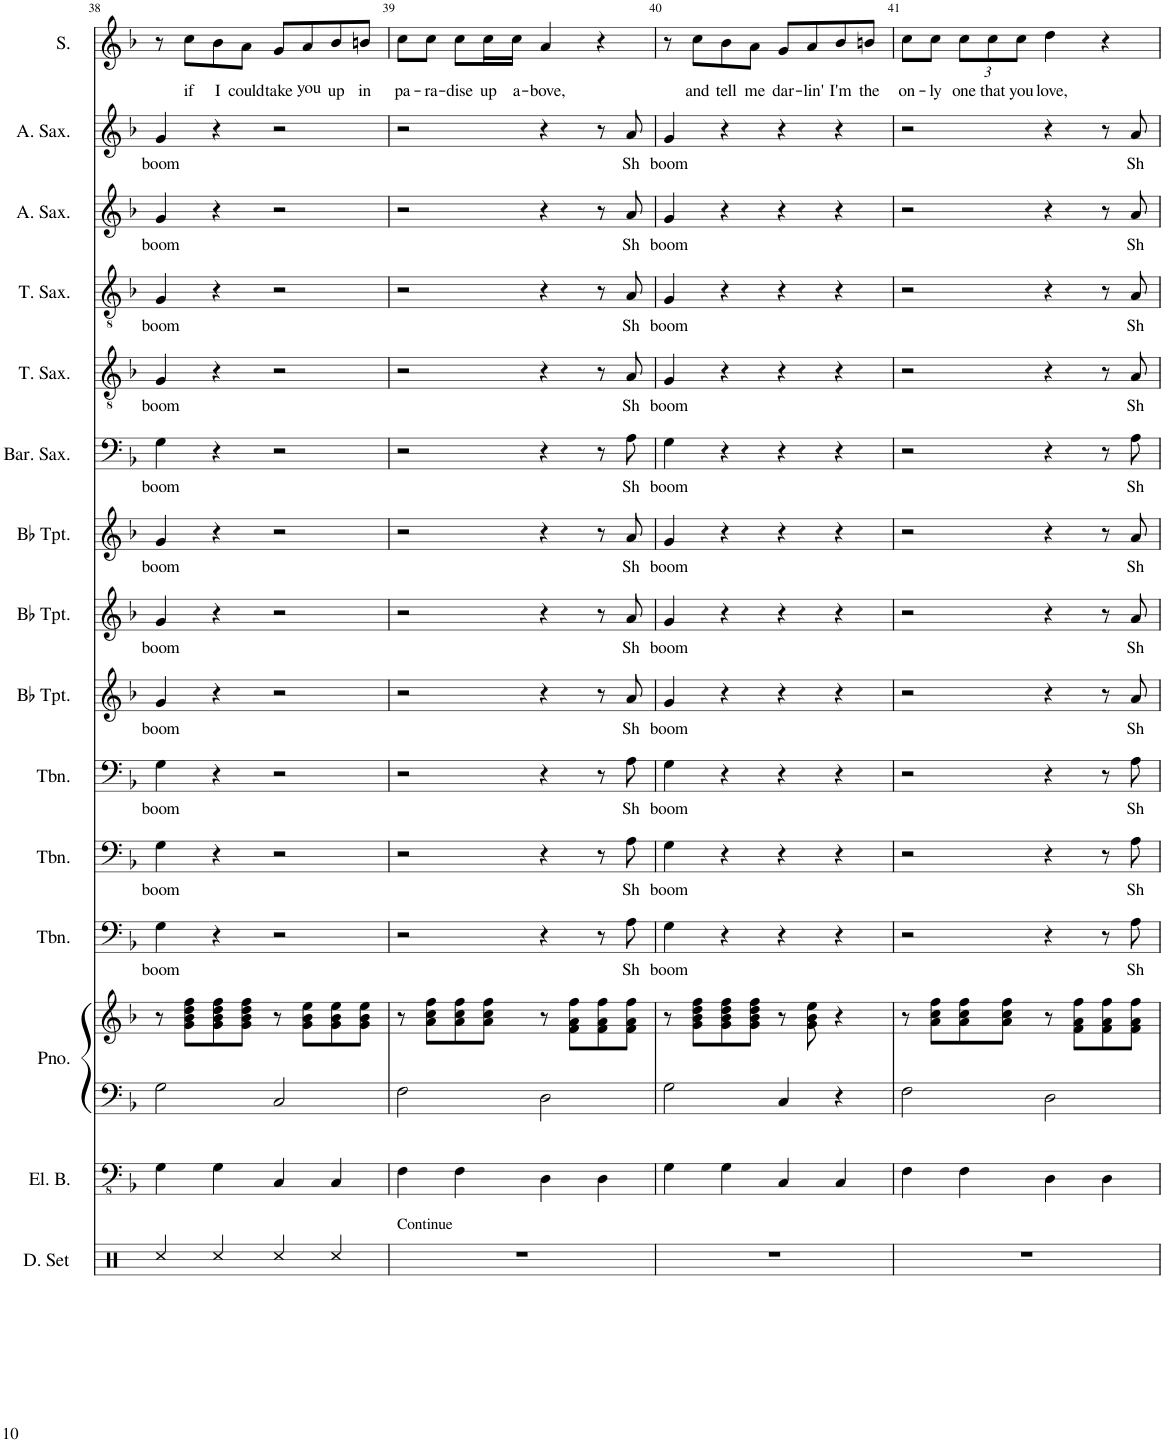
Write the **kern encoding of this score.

**kern	**kern	**kern	**kern	**kern	**text	**kern	**text	**kern	**text	**kern	**text	**kern	**text	**kern	**text	**kern	**text	**kern	**text	**kern	**text	**kern	**text	**kern	**text	**kern	**text
*part15	*part14	*part13	*part13	*part12	*part12	*part11	*part11	*part10	*part10	*part9	*part9	*part8	*part8	*part7	*part7	*part6	*part6	*part5	*part5	*part4	*part4	*part3	*part3	*part2	*part2	*part1	*part1
*staff16	*staff15	*staff14	*staff13	*staff12	*staff12	*staff11	*staff11	*staff10	*staff10	*staff9	*staff9	*staff8	*staff8	*staff7	*staff7	*staff6	*staff6	*staff5	*staff5	*staff4	*staff4	*staff3	*staff3	*staff2	*staff2	*staff1	*staff1
*I"Drumset	*I"Electric Bass	*I"Piano	*	*I"Trombone	*	*I"Trombone	*	*I"Trombone	*	*I"Bb Trumpet	*	*I"Bb Trumpet	*	*I"Bb Trumpet	*	*I"Baritone Saxophone	*	*I"Tenor Saxophone	*	*I"Tenor Saxophone	*	*I"Alto Saxophone	*	*I"Alto Saxophone	*	*I"Soprano	*
*I'D. Set	*I'El. B.	*I'Pno.	*	*I'Tbn.	*	*I'Tbn.	*	*I'Tbn.	*	*I'Bb Tpt.	*	*I'Bb Tpt.	*	*I'Bb Tpt.	*	*I'Bar. Sax.	*	*I'T. Sax.	*	*I'T. Sax.	*	*I'A. Sax.	*	*I'A. Sax.	*	*I'S.	*
!!LO:PB:g=z
*clefX	*clefFv4	*clefF4	*clefG2	*clefF4	*	*clefF4	*	*clefF4	*	*clefG2	*	*clefG2	*	*clefG2	*	*clefF4	*	*clefGv2	*	*clefGv2	*	*clefG2	*	*clefG2	*	*clefG2	*
*	*	*	*	*	*	*	*	*	*	*ITrd1c2	*	*ITrd1c2	*	*ITrd1c2	*	*ITrd12c21	*	*ITrd8c14	*	*ITrd8c14	*	*ITrd5c9	*	*ITrd5c9	*	*	*
*k[]	*k[b-]	*k[b-]	*k[b-]	*k[b-]	*	*k[b-]	*	*k[b-]	*	*k[b-]	*	*k[b-]	*	*k[b-]	*	*k[b-]	*	*k[b-]	*	*k[b-]	*	*k[b-]	*	*k[b-]	*	*k[b-]	*
*M4/4	*M4/4	*M4/4	*M4/4	*M4/4	*	*M4/4	*	*M4/4	*	*M4/4	*	*M4/4	*	*M4/4	*	*M4/4	*	*M4/4	*	*M4/4	*	*M4/4	*	*M4/4	*	*M4/4	*
*met(c)	*met(c)	*met(c)	*met(c)	*met(c)	*	*met(c)	*	*met(c)	*	*met(c)	*	*met(c)	*	*met(c)	*	*met(c)	*	*met(c)	*	*met(c)	*	*met(c)	*	*met(c)	*	*met(c)	*
=38	=38	=38	=38	=38	=38	=38	=38	=38	=38	=38	=38	=38	=38	=38	=38	=38	=38	=38	=38	=38	=38	=38	=38	=38	=38	=38	=38
!	!	!	!	!	!LO:LY:b	!	!LO:LY:b	!	!LO:LY:b	!	!LO:LY:b	!	!LO:LY:b	!	!LO:LY:b	!	!LO:LY:b	!	!LO:LY:b	!	!LO:LY:b	!	!LO:LY:b	!	!LO:LY:b	!	!
4Rcc/	4GG\	2G\	8r	4G\	boom	4G\	boom	4G\	boom	4g/	boom	4g/	boom	4g/	boom	4G\	boom	4G/	boom	4G/	boom	4g/	boom	4g/	boom	8r	.
!	!	!	!	!	!	!	!	!	!	!	!	!	!	!	!	!	!	!	!	!	!	!	!	!	!	!	!LO:LY:b
.	.	.	8g\ 8b-\ 8dd\ 8ff\L	.	.	.	.	.	.	.	.	.	.	.	.	.	.	.	.	.	.	.	.	.	.	8cc\L	if
!	!	!	!	!	!	!	!	!	!	!	!	!	!	!	!	!	!	!	!	!	!	!	!	!	!	!	!LO:LY:b
4Rcc/	4GG\	.	8g\ 8b-\ 8dd\ 8ff\	4r	.	4r	.	4r	.	4r	.	4r	.	4r	.	4r	.	4r	.	4r	.	4r	.	4r	.	8b-\	I
!	!	!	!	!	!	!	!	!	!	!	!	!	!	!	!	!	!	!	!	!	!	!	!	!	!	!	!LO:LY:b
.	.	.	8g\ 8b-\ 8dd\ 8ff\J	.	.	.	.	.	.	.	.	.	.	.	.	.	.	.	.	.	.	.	.	.	.	8a\J	could
!	!	!	!	!	!	!	!	!	!	!	!	!	!	!	!	!	!	!	!	!	!	!	!	!	!	!	!LO:LY:b
4Rcc/	4CC/	2C/	8r	2r	.	2r	.	2r	.	2r	.	2r	.	2r	.	2r	.	2r	.	2r	.	2r	.	2r	.	8g/L	take
!	!	!	!	!	!	!	!	!	!	!	!	!	!	!	!	!	!	!	!	!	!	!	!	!	!	!	!LO:LY:b
.	.	.	8g\ 8b-\ 8ee\L	.	.	.	.	.	.	.	.	.	.	.	.	.	.	.	.	.	.	.	.	.	.	8a/	you
!	!	!	!	!	!	!	!	!	!	!	!	!	!	!	!	!	!	!	!	!	!	!	!	!	!	!	!LO:LY:b
4Rcc/	4CC/	.	8g\ 8b-\ 8ee\	.	.	.	.	.	.	.	.	.	.	.	.	.	.	.	.	.	.	.	.	.	.	8b-/	up
!	!	!	!	!	!	!	!	!	!	!	!	!	!	!	!	!	!	!	!	!	!	!	!	!	!	!	!LO:LY:b
.	.	.	8g\ 8b-\ 8ee\J	.	.	.	.	.	.	.	.	.	.	.	.	.	.	.	.	.	.	.	.	.	.	8bn/J	in
=39	=39	=39	=39	=39	=39	=39	=39	=39	=39	=39	=39	=39	=39	=39	=39	=39	=39	=39	=39	=39	=39	=39	=39	=39	=39	=39	=39
!LO:TX:a:t=Continue	!	!	!	!	!	!	!	!	!	!	!	!	!	!	!	!	!	!	!	!	!	!	!	!	!	!	!
!	!	!	!	!	!	!	!	!	!	!	!	!	!	!	!	!	!	!	!	!	!	!	!	!	!	!	!LO:LY:b
1r	4FF\	2F\	8r	2r	.	2r	.	2r	.	2r	.	2r	.	2r	.	2r	.	2r	.	2r	.	2r	.	2r	.	8cc\L	pa-
!	!	!	!	!	!	!	!	!	!	!	!	!	!	!	!	!	!	!	!	!	!	!	!	!	!	!	!LO:LY:b
.	.	.	8a\ 8cc\ 8ff\L	.	.	.	.	.	.	.	.	.	.	.	.	.	.	.	.	.	.	.	.	.	.	8cc\J	-ra-
!	!	!	!	!	!	!	!	!	!	!	!	!	!	!	!	!	!	!	!	!	!	!	!	!	!	!	!LO:LY:b
.	4FF\	.	8a\ 8cc\ 8ff\	.	.	.	.	.	.	.	.	.	.	.	.	.	.	.	.	.	.	.	.	.	.	8cc\L	-dise
!	!	!	!	!	!	!	!	!	!	!	!	!	!	!	!	!	!	!	!	!	!	!	!	!	!	!	!LO:LY:b
.	.	.	8a\ 8cc\ 8ff\J	.	.	.	.	.	.	.	.	.	.	.	.	.	.	.	.	.	.	.	.	.	.	16cc\L	up
!	!	!	!	!	!	!	!	!	!	!	!	!	!	!	!	!	!	!	!	!	!	!	!	!	!	!	!LO:LY:b
.	.	.	.	.	.	.	.	.	.	.	.	.	.	.	.	.	.	.	.	.	.	.	.	.	.	16cc\JJ	a-
!	!	!	!	!	!	!	!	!	!	!	!	!	!	!	!	!	!	!	!	!	!	!	!	!	!	!	!LO:LY:b
.	4DD\	2D\	8r	4r	.	4r	.	4r	.	4r	.	4r	.	4r	.	4r	.	4r	.	4r	.	4r	.	4r	.	4a/	-bove,
.	.	.	8f\ 8a\ 8ff\L	.	.	.	.	.	.	.	.	.	.	.	.	.	.	.	.	.	.	.	.	.	.	.	.
.	4DD\	.	8f\ 8a\ 8ff\	8r	.	8r	.	8r	.	8r	.	8r	.	8r	.	8r	.	8r	.	8r	.	8r	.	8r	.	4r	.
!	!	!	!	!	!LO:LY:b	!	!LO:LY:b	!	!LO:LY:b	!	!LO:LY:b	!	!LO:LY:b	!	!LO:LY:b	!	!LO:LY:b	!	!LO:LY:b	!	!LO:LY:b	!	!LO:LY:b	!	!LO:LY:b	!	!
.	.	.	8f\ 8a\ 8ff\J	8A\	Sh	8A\	Sh	8A\	Sh	8a/	Sh	8a/	Sh	8a/	Sh	8A\	Sh	8A/	Sh	8A/	Sh	8a/	Sh	8a/	Sh	.	.
=40	=40	=40	=40	=40	=40	=40	=40	=40	=40	=40	=40	=40	=40	=40	=40	=40	=40	=40	=40	=40	=40	=40	=40	=40	=40	=40	=40
!	!	!	!	!	!LO:LY:b	!	!LO:LY:b	!	!LO:LY:b	!	!LO:LY:b	!	!LO:LY:b	!	!LO:LY:b	!	!LO:LY:b	!	!LO:LY:b	!	!LO:LY:b	!	!LO:LY:b	!	!LO:LY:b	!	!
1r	4GG\	2G\	8r	4G\	boom	4G\	boom	4G\	boom	4g/	boom	4g/	boom	4g/	boom	4G\	boom	4G/	boom	4G/	boom	4g/	boom	4g/	boom	8r	.
!	!	!	!	!	!	!	!	!	!	!	!	!	!	!	!	!	!	!	!	!	!	!	!	!	!	!	!LO:LY:b
.	.	.	8g\ 8b-\ 8dd\ 8ff\L	.	.	.	.	.	.	.	.	.	.	.	.	.	.	.	.	.	.	.	.	.	.	8cc\L	and
!	!	!	!	!	!	!	!	!	!	!	!	!	!	!	!	!	!	!	!	!	!	!	!	!	!	!	!LO:LY:b
.	4GG\	.	8g\ 8b-\ 8dd\ 8ff\	4r	.	4r	.	4r	.	4r	.	4r	.	4r	.	4r	.	4r	.	4r	.	4r	.	4r	.	8b-\	tell
!	!	!	!	!	!	!	!	!	!	!	!	!	!	!	!	!	!	!	!	!	!	!	!	!	!	!	!LO:LY:b
.	.	.	8g\ 8b-\ 8dd\ 8ff\J	.	.	.	.	.	.	.	.	.	.	.	.	.	.	.	.	.	.	.	.	.	.	8a\J	me
!	!	!	!	!	!	!	!	!	!	!	!	!	!	!	!	!	!	!	!	!	!	!	!	!	!	!	!LO:LY:b
.	4CC/	4C/	8r	4r	.	4r	.	4r	.	4r	.	4r	.	4r	.	4r	.	4r	.	4r	.	4r	.	4r	.	8g/L	dar-
!	!	!	!	!	!	!	!	!	!	!	!	!	!	!	!	!	!	!	!	!	!	!	!	!	!	!	!LO:LY:b
.	.	.	8g\ 8b-\ 8ee\	.	.	.	.	.	.	.	.	.	.	.	.	.	.	.	.	.	.	.	.	.	.	8a/	-lin'
!	!	!	!	!	!	!	!	!	!	!	!	!	!	!	!	!	!	!	!	!	!	!	!	!	!	!	!LO:LY:b
.	4CC/	4r	4r	4r	.	4r	.	4r	.	4r	.	4r	.	4r	.	4r	.	4r	.	4r	.	4r	.	4r	.	8b-/	I'm
!	!	!	!	!	!	!	!	!	!	!	!	!	!	!	!	!	!	!	!	!	!	!	!	!	!	!	!LO:LY:b
.	.	.	.	.	.	.	.	.	.	.	.	.	.	.	.	.	.	.	.	.	.	.	.	.	.	8bn/J	the
=41	=41	=41	=41	=41	=41	=41	=41	=41	=41	=41	=41	=41	=41	=41	=41	=41	=41	=41	=41	=41	=41	=41	=41	=41	=41	=41	=41
!	!	!	!	!	!	!	!	!	!	!	!	!	!	!	!	!	!	!	!	!	!	!	!	!	!	!	!LO:LY:b
1r	4FF\	2F\	8r	2r	.	2r	.	2r	.	2r	.	2r	.	2r	.	2r	.	2r	.	2r	.	2r	.	2r	.	8cc\L	on-
!	!	!	!	!	!	!	!	!	!	!	!	!	!	!	!	!	!	!	!	!	!	!	!	!	!	!	!LO:LY:b
.	.	.	8a\ 8cc\ 8ff\L	.	.	.	.	.	.	.	.	.	.	.	.	.	.	.	.	.	.	.	.	.	.	8cc\J	-ly
*	*	*	*	*	*	*	*	*	*	*	*	*	*	*	*	*	*	*	*	*	*	*	*	*	*	*Xbrackettup	*
!	!	!	!	!	!	!	!	!	!	!	!	!	!	!	!	!	!	!	!	!	!	!	!	!	!	!	!LO:LY:b
.	4FF\	.	8a\ 8cc\ 8ff\	.	.	.	.	.	.	.	.	.	.	.	.	.	.	.	.	.	.	.	.	.	.	12cc\L	one
!	!	!	!	!	!	!	!	!	!	!	!	!	!	!	!	!	!	!	!	!	!	!	!	!	!	!	!LO:LY:b
.	.	.	.	.	.	.	.	.	.	.	.	.	.	.	.	.	.	.	.	.	.	.	.	.	.	12cc\	that
.	.	.	8a\ 8cc\ 8ff\J	.	.	.	.	.	.	.	.	.	.	.	.	.	.	.	.	.	.	.	.	.	.	.	.
!	!	!	!	!	!	!	!	!	!	!	!	!	!	!	!	!	!	!	!	!	!	!	!	!	!	!	!LO:LY:b
.	.	.	.	.	.	.	.	.	.	.	.	.	.	.	.	.	.	.	.	.	.	.	.	.	.	12cc\J	you
!	!	!	!	!	!	!	!	!	!	!	!	!	!	!	!	!	!	!	!	!	!	!	!	!	!	!	!LO:LY:b
.	4DD\	2D\	8r	4r	.	4r	.	4r	.	4r	.	4r	.	4r	.	4r	.	4r	.	4r	.	4r	.	4r	.	4dd\	love,
.	.	.	8f\ 8a\ 8ff\L	.	.	.	.	.	.	.	.	.	.	.	.	.	.	.	.	.	.	.	.	.	.	.	.
.	4DD\	.	8f\ 8a\ 8ff\	8r	.	8r	.	8r	.	8r	.	8r	.	8r	.	8r	.	8r	.	8r	.	8r	.	8r	.	4r	.
!	!	!	!	!	!LO:LY:b	!	!LO:LY:b	!	!LO:LY:b	!	!LO:LY:b	!	!LO:LY:b	!	!LO:LY:b	!	!LO:LY:b	!	!LO:LY:b	!	!LO:LY:b	!	!LO:LY:b	!	!LO:LY:b	!	!
.	.	.	8f\ 8a\ 8ff\J	8A\	Sh	8A\	Sh	8A\	Sh	8a/	Sh	8a/	Sh	8a/	Sh	8A\	Sh	8A/	Sh	8A/	Sh	8a/	Sh	8a/	Sh	.	.
=	=	=	=	=	=	=	=	=	=	=	=	=	=	=	=	=	=	=	=	=	=	=	=	=	=	=	=
*-	*-	*-	*-	*-	*-	*-	*-	*-	*-	*-	*-	*-	*-	*-	*-	*-	*-	*-	*-	*-	*-	*-	*-	*-	*-	*-	*-
